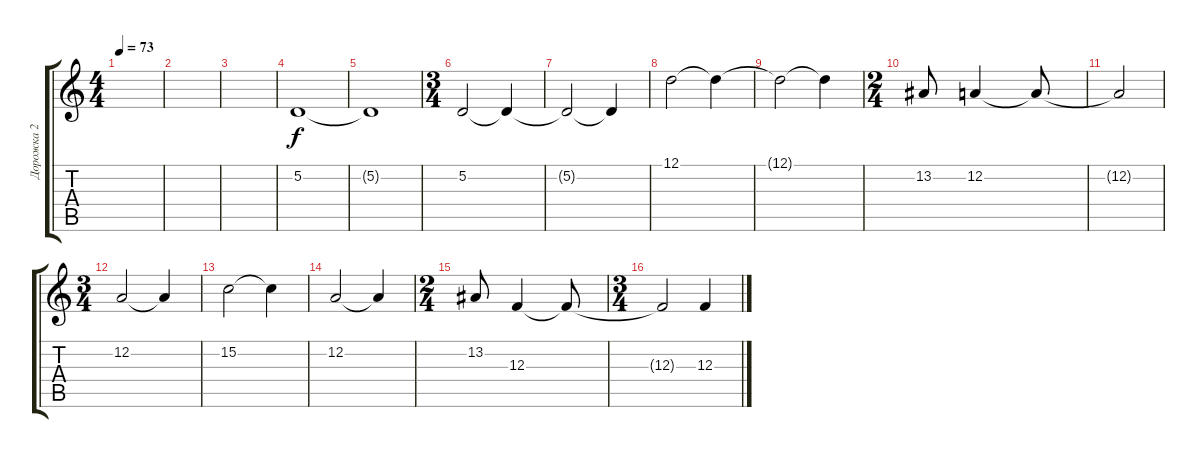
\track ("Дорожка 2" "Дорожка 2") {instrument stringensemble1}
\staff {score tabs}
\tuning (D4 A3 F3 C3 G2 D2) {hide}
\ts (4 4)
\tempo 73
\clef g2
\ks c
|
|
|
5.2.1 |
5.2{t}.1 |
\ts (3 4)
5.2.2 5.2{t}.4 |
5.2{t}.2 5.2{t}.4 |
12.1.2 12.1{t}.4 |
12.1{t}.2 12.1{t}.4 |
\ts (2 4)
13.2.8 12.2.4 12.2{t}.8 |
12.2{t}.2 |
\ts (3 4)
12.2.2 12.2{t}.4 |
15.2.2 15.2{t}.4 |
12.2.2 12.2{t}.4 |
\ts (2 4)
13.2.8 12.3.4 12.3{t}.8 |
\ts (3 4)
12.3{t}.2 12.3.4
